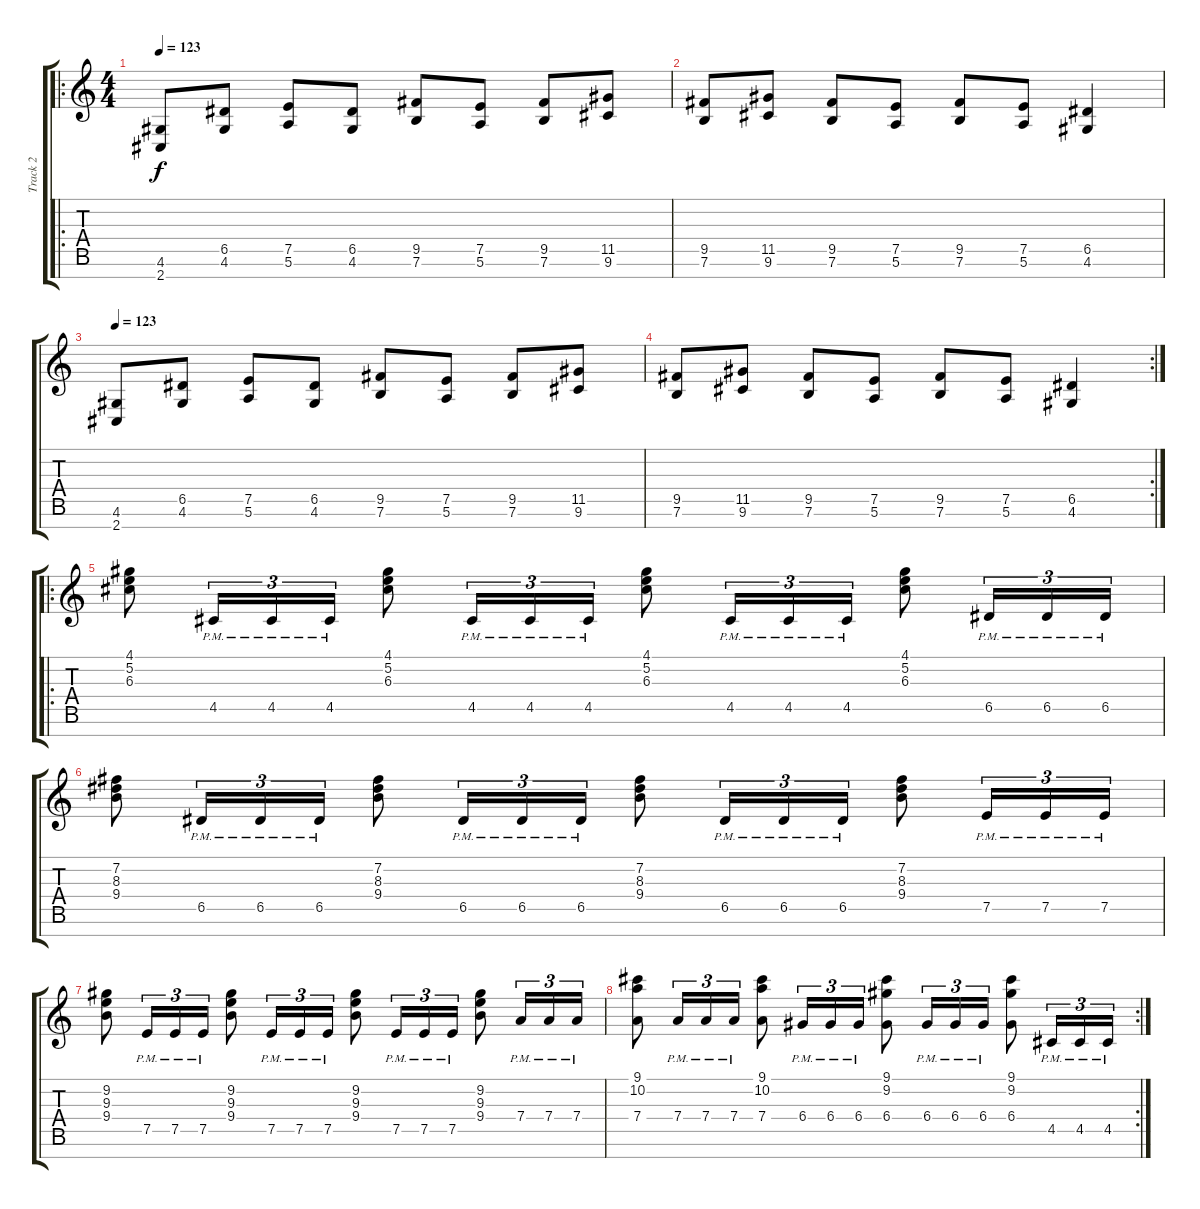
\track ("Track 2" "Track 2") {instrument distortionguitar}
\staff {score tabs}
\tuning (E4 B3 G3 D3 A2 E2 B1) {hide}
\ro
\ts (4 4)
\tempo 123
\clef g2
\ks c
(4.6 2.7).8{dy f} (6.5 4.6).8 (7.5 5.6).8 (6.5 4.6).8 (9.5 7.6).8 (7.5 5.6).8 (9.5 7.6).8 (11.5 9.6).8 |
(9.5 7.6).8 (11.5 9.6).8 (9.5 7.6).8 (7.5 5.6).8 (9.5 7.6).8 (7.5 5.6).8 (6.5 4.6).4 |
\tempo 123
(4.6 2.7).8 (6.5 4.6).8 (7.5 5.6).8 (6.5 4.6).8 (9.5 7.6).8 (7.5 5.6).8 (9.5 7.6).8 (11.5 9.6).8 |
\rc 2
(9.5 7.6).8 (11.5 9.6).8 (9.5 7.6).8 (7.5 5.6).8 (9.5 7.6).8 (7.5 5.6).8 (6.5 4.6).4 |
\ro
(4.1 5.2 6.3).8 4.5{pm}.16{tu (3 2)} 4.5{pm}.16{tu (3 2)} 4.5{pm}.16{tu (3 2)} (4.1 5.2 6.3).8 4.5{pm}.16{tu (3 2)} 4.5{pm}.16{tu (3 2)} 4.5{pm}.16{tu (3 2)} (4.1 5.2 6.3).8 4.5{pm}.16{tu (3 2)} 4.5{pm}.16{tu (3 2)} 4.5{pm}.16{tu (3 2)} (4.1 5.2 6.3).8 6.5{pm}.16{tu (3 2)} 6.5{pm}.16{tu (3 2)} 6.5{pm}.16{tu (3 2)} |
(7.2 8.3 9.4).8 6.5{pm}.16{tu (3 2)} 6.5{pm}.16{tu (3 2)} 6.5{pm}.16{tu (3 2)} (7.2 8.3 9.4).8 6.5{pm}.16{tu (3 2)} 6.5{pm}.16{tu (3 2)} 6.5{pm}.16{tu (3 2)} (7.2 8.3 9.4).8 6.5{pm}.16{tu (3 2)} 6.5{pm}.16{tu (3 2)} 6.5{pm}.16{tu (3 2)} (7.2 8.3 9.4).8 7.5{pm}.16{tu (3 2)} 7.5{pm}.16{tu (3 2)} 7.5{pm}.16{tu (3 2)} |
(9.2 9.3 9.4).8 7.5{pm}.16{tu (3 2)} 7.5{pm}.16{tu (3 2)} 7.5{pm}.16{tu (3 2)} (9.2 9.3 9.4).8 7.5{pm}.16{tu (3 2)} 7.5{pm}.16{tu (3 2)} 7.5{pm}.16{tu (3 2)} (9.2 9.3 9.4).8 7.5{pm}.16{tu (3 2)} 7.5{pm}.16{tu (3 2)} 7.5{pm}.16{tu (3 2)} (9.2 9.3 9.4).8 7.4{pm}.16{tu (3 2)} 7.4{pm}.16{tu (3 2)} 7.4{pm}.16{tu (3 2)} |
\rc 2
(9.1 10.2 7.4).8 7.4{pm}.16{tu (3 2)} 7.4{pm}.16{tu (3 2)} 7.4{pm}.16{tu (3 2)} (9.1 10.2 7.4).8 6.4{pm}.16{tu (3 2)} 6.4{pm}.16{tu (3 2)} 6.4{pm}.16{tu (3 2)} (9.1 9.2 6.4).8 6.4{pm}.16{tu (3 2)} 6.4{pm}.16{tu (3 2)} 6.4{pm}.16{tu (3 2)} (9.1 9.2 6.4).8 4.5{pm}.16{tu (3 2)} 4.5{pm}.16{tu (3 2)} 4.5{pm}.16{tu (3 2)}
